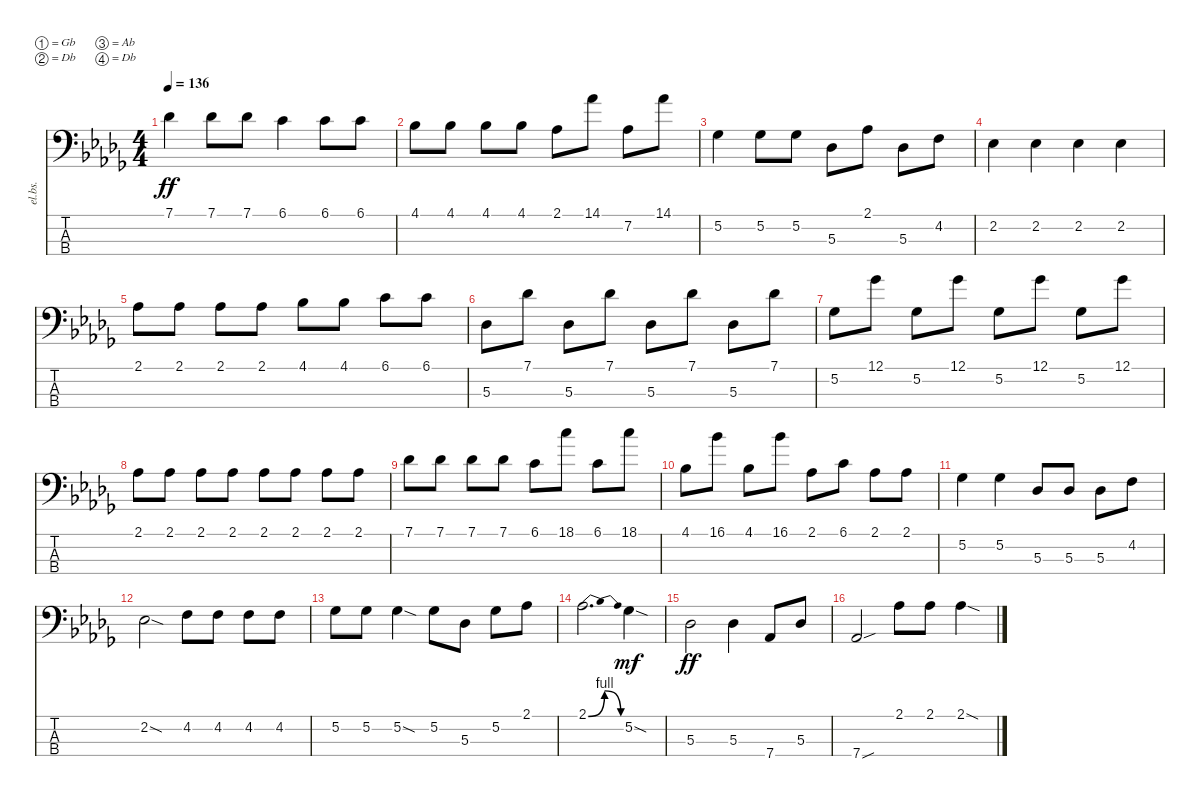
\bracketExtendMode nobrackets
\track ("Electric Bass" "el.bs.") {instrument electricbassfinger}
\staff {score tabs}
\tuning (Gb2 Db2 Ab1 Db1)
\ts (4 4)
\tempo 136
\clef f4
\ks db
7.1{acc b}.4{dy ff beam Down} 7.1{acc b}.8{beam Down} 7.1{acc b}.8{beam Down} 6.1{acc forcenatural}.4{beam Down} 6.1{acc forcenatural}.8{beam Down} 6.1{acc forcenatural}.8{beam Down} |
4.1{acc b}.8{beam Down} 4.1{acc b}.8{beam Down} 4.1{acc b}.8{beam Down} 4.1{acc b}.8{beam Down} 2.1{acc b}.8{beam Down} 14.1{acc b}.8{beam Down} 7.2{acc b}.8{beam Down} 14.1{acc b}.8{beam Down} |
5.2{acc b}.4{beam Down} 5.2{acc b}.8{beam Down} 5.2{acc b}.8{beam Down} 5.3{acc b}.8{beam Down} 2.1{acc b}.8{beam Down} 5.3{acc b}.8{beam Down} 4.2{acc forcenatural}.8{beam Down} |
2.2{acc b}.4{beam Down} 2.2{acc b}.4{beam Down} 2.2{acc b}.4{beam Down} 2.2{acc b}.4{beam Down} |
2.1{acc b}.8{beam Down} 2.1{acc b}.8{beam Down} 2.1{acc b}.8{beam Down} 2.1{acc b}.8{beam Down} 4.1{acc b}.8{beam Down} 4.1{acc b}.8{beam Down} 6.1{acc forcenatural}.8{beam Down} 6.1{acc forcenatural}.8{beam Down} |
5.3{acc b}.8{beam Down} 7.1{acc b}.8{beam Down} 5.3{acc b}.8{beam Down} 7.1{acc b}.8{beam Down} 5.3{acc b}.8{beam Down} 7.1{acc b}.8{beam Down} 5.3{acc b}.8{beam Down} 7.1{acc b}.8{beam Down} |
5.2{acc b}.8{beam Down} 12.1{acc b}.8{beam Down} 5.2{acc b}.8{beam Down} 12.1{acc b}.8{beam Down} 5.2{acc b}.8{beam Down} 12.1{acc b}.8{beam Down} 5.2{acc b}.8{beam Down} 12.1{acc b}.8{beam Down} |
2.1{acc b}.8{beam Down} 2.1{acc b}.8{beam Down} 2.1{acc b}.8{beam Down} 2.1{acc b}.8{beam Down} 2.1{acc b}.8{beam Down} 2.1{acc b}.8{beam Down} 2.1{acc b}.8{beam Down} 2.1{acc b}.8{beam Down} |
7.1{acc b}.8{beam Down} 7.1{acc b}.8{beam Down} 7.1{acc b}.8{beam Down} 7.1{acc b}.8{beam Down} 6.1{acc forcenatural}.8{beam Down} 18.1{acc forcenatural}.8{beam Down} 6.1{acc forcenatural}.8{beam Down} 18.1{acc forcenatural}.8{beam Down} |
4.1{acc b}.8{beam Down} 16.1{acc b}.8{beam Down} 4.1{acc b}.8{beam Down} 16.1{acc b}.8{beam Down} 2.1{acc b}.8{beam Down} 6.1{acc forcenatural}.8{beam Down} 2.1{acc b}.8{beam Down} 2.1{acc b}.8{beam Down} |
5.2{acc b}.4{beam Down} 5.2{acc b}.4{beam Down} 5.3{acc b}.8{beam Up} 5.3{acc b}.8{beam Up} 5.3{acc b}.8{beam Down} 4.2{acc forcenatural}.8{beam Down} |
2.2{sod acc b}.2{beam Down} 4.2{acc forcenatural}.8{beam Down} 4.2{acc forcenatural}.8{beam Down} 4.2{acc forcenatural}.8{beam Down} 4.2{acc forcenatural}.8{beam Down} |
5.2{acc b}.8{beam Down} 5.2{acc b}.8{beam Down} 5.2{sod acc b}.4{beam Down} 5.2{acc b}.8{beam Down} 5.3{acc b}.8{beam Down} 5.2{acc b}.8{beam Down} 2.1{acc b}.8{beam Down} |
2.1{be (bendrelease 0 0 10.2 4 20.4 4 30 0) acc b}.2{d beam Down} 5.2{sod acc b}.4{dy mf beam Down} |
5.3{acc b}.2{dy ff beam Down} 5.3{acc b}.4{beam Down} 7.4{acc b}.8{beam Up} 5.3{acc b}.8{beam Up} |
7.4{sou acc b}.2{beam Up} 2.1{acc b}.8{beam Down} 2.1{acc b}.8{beam Down} 2.1{sod acc b}.4{beam Down}
